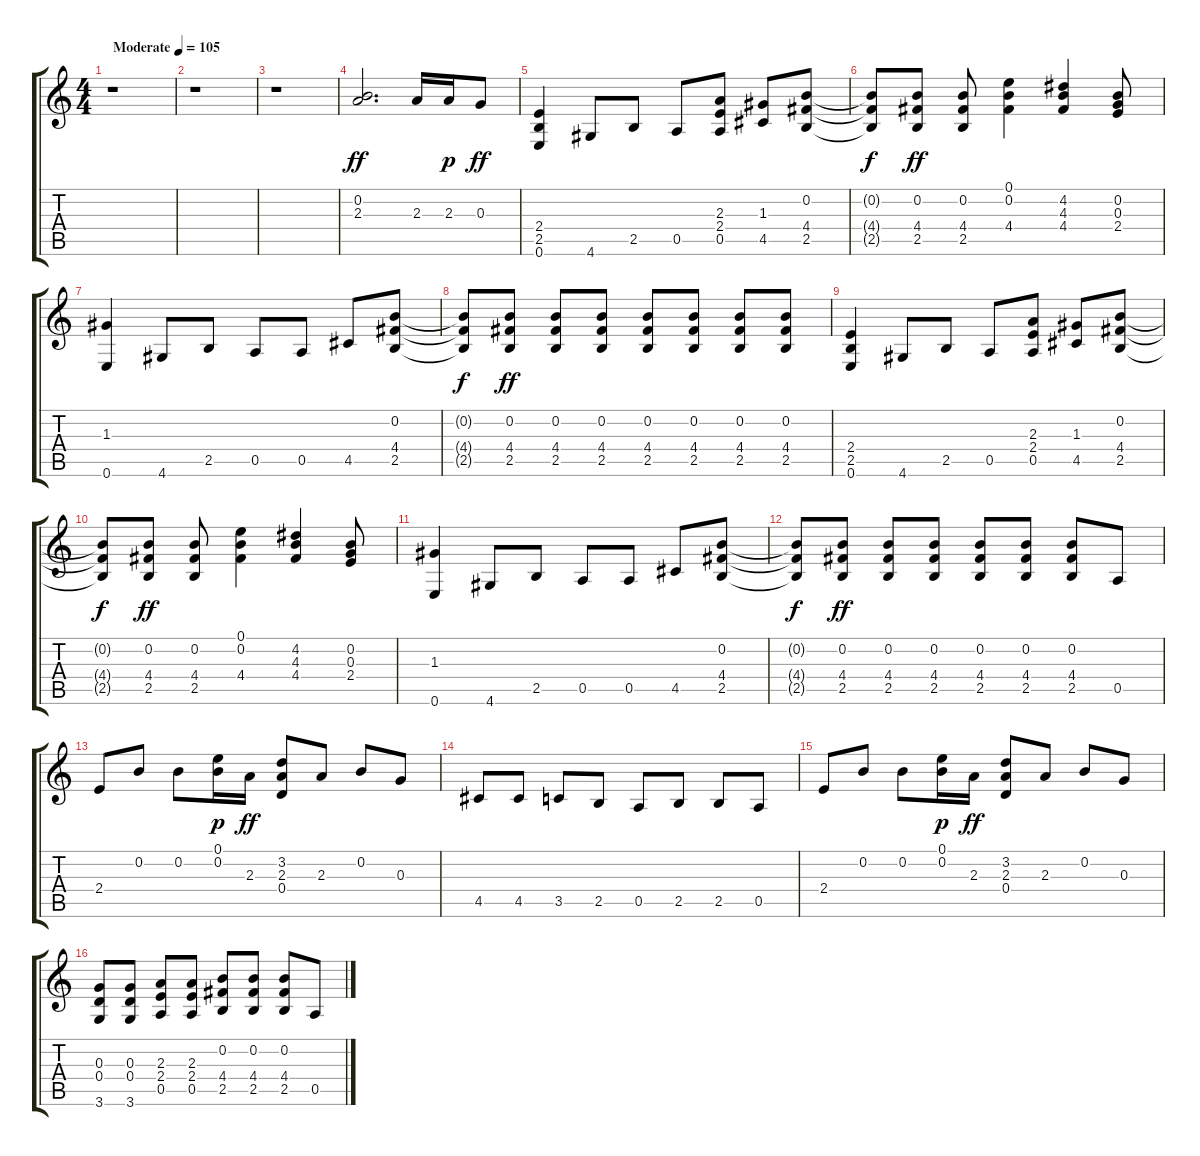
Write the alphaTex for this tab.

\track "" {instrument overdrivenguitar}
\staff {score tabs}
\tuning (E4 B3 G3 D3 A2 E2) {hide}
\ts (4 4)
\tempo (105 "Moderate")
\clef g2
\ks c
r.1{dy ff instrument overdrivenguitar} |
r.1 |
r.1 |
(0.2 2.3).2{d} 2.3.16 2.3.16{dy p} 0.3.8{dy ff} |
(2.4 2.5 0.6).4 4.6.8 2.5.8 0.5.8 (2.3 2.4 0.5).8 (1.3 4.5).8 (0.2 4.4 2.5).8 |
(0.2{t} 4.4{t} 2.5{t}).8{dy f} (0.2 4.4 2.5).8{dy ff} (0.2 4.4 2.5).8 (0.1 0.2 4.4).4 (4.2 4.3 4.4).4 (0.2 0.3 2.4).8 |
(1.3 0.6).4 4.6.8 2.5.8 0.5.8 0.5.8 4.5.8 (0.2 4.4 2.5).8 |
(0.2{t} 4.4{t} 2.5{t}).8{dy f} (0.2 4.4 2.5).8{dy ff} (0.2 4.4 2.5).8 (0.2 4.4 2.5).8 (0.2 4.4 2.5).8 (0.2 4.4 2.5).8 (0.2 4.4 2.5).8 (0.2 4.4 2.5).8 |
(2.4 2.5 0.6).4 4.6.8 2.5.8 0.5.8 (2.3 2.4 0.5).8 (1.3 4.5).8 (0.2 4.4 2.5).8 |
(0.2{t} 4.4{t} 2.5{t}).8{dy f} (0.2 4.4 2.5).8{dy ff} (0.2 4.4 2.5).8 (0.1 0.2 4.4).4 (4.2 4.3 4.4).4 (0.2 0.3 2.4).8 |
(1.3 0.6).4 4.6.8 2.5.8 0.5.8 0.5.8 4.5.8 (0.2 4.4 2.5).8 |
(0.2{t} 4.4{t} 2.5{t}).8{dy f} (0.2 4.4 2.5).8{dy ff} (0.2 4.4 2.5).8 (0.2 4.4 2.5).8 (0.2 4.4 2.5).8 (0.2 4.4 2.5).8 (0.2 4.4 2.5).8 0.5.8 |
2.4.8 0.2.8 0.2.8 (0.1 0.2).16{dy p} 2.3.16{dy ff} (3.2 2.3 0.4).8 2.3.8 0.2.8 0.3.8 |
4.5.8 4.5.8 3.5.8 2.5.8 0.5.8 2.5.8 2.5.8 0.5.8 |
2.4.8 0.2.8 0.2.8 (0.1 0.2).16{dy p} 2.3.16{dy ff} (3.2 2.3 0.4).8 2.3.8 0.2.8 0.3.8 |
(0.3 0.4 3.6).8 (0.3 0.4 3.6).8 (2.3 2.4 0.5).8 (2.3 2.4 0.5).8 (0.2 4.4 2.5).8 (0.2 4.4 2.5).8 (0.2 4.4 2.5).8 0.5.8
